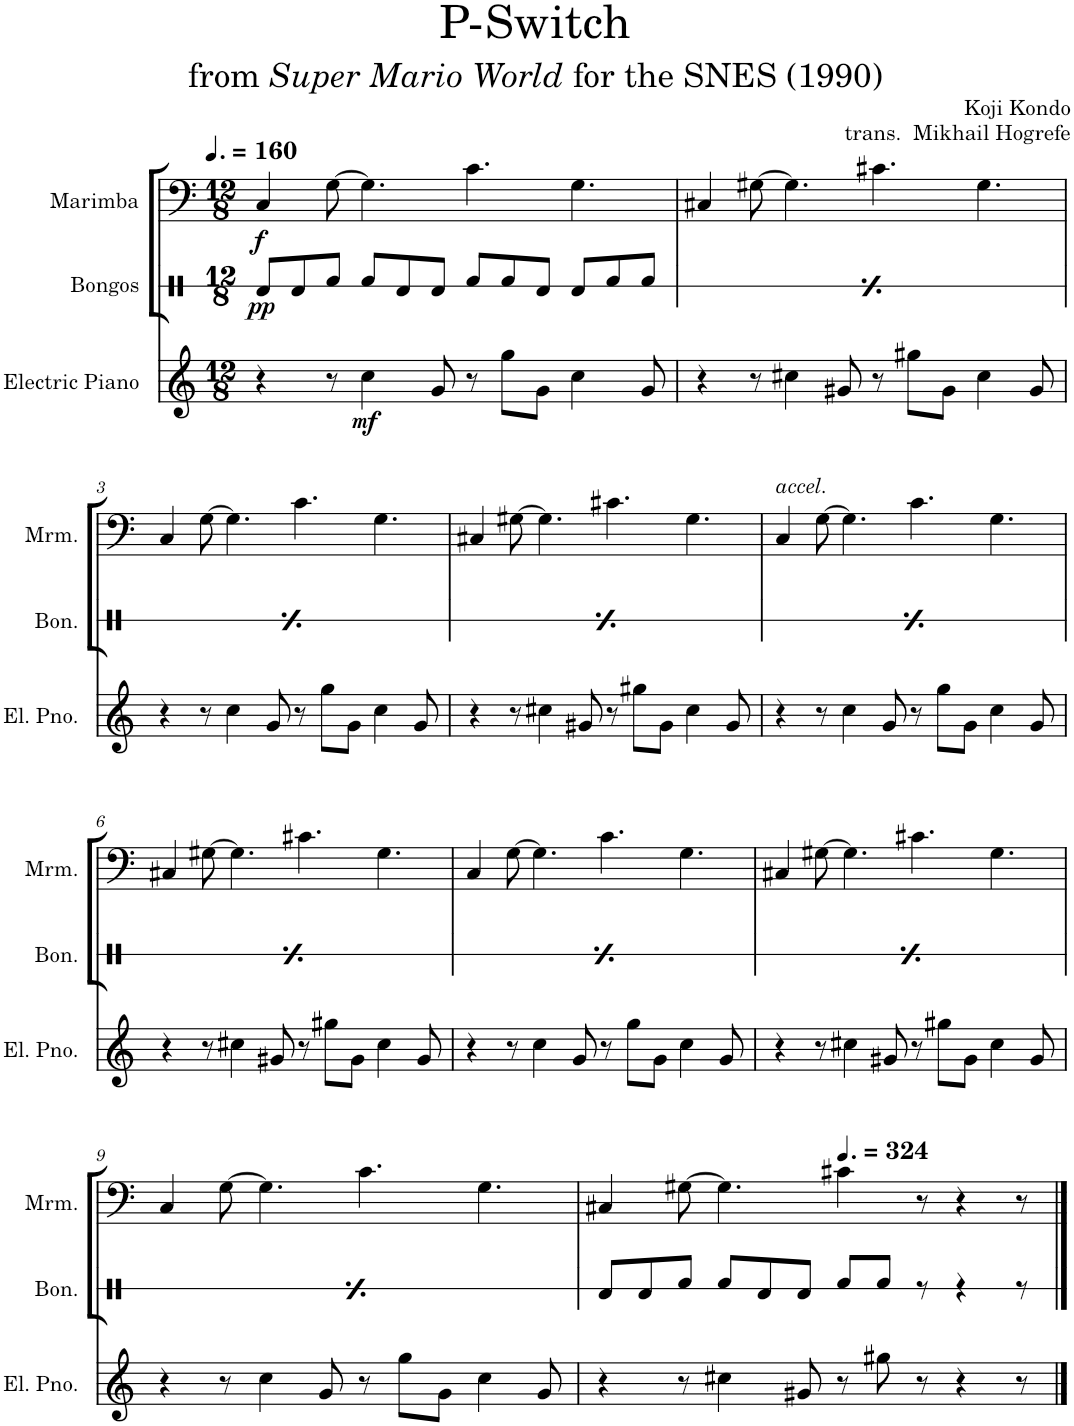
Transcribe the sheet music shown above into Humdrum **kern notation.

**kern	**dynam	**kern	**dynam	**kern	**dynam
*part3	*part3	*part2	*part2	*part1	*part1
*staff3	*staff3	*staff2	*staff2	*staff1	*staff1
*I"Electric Piano	*	*I"Bongos	*	*I"Marimba	*
*I'El. Pno.	*	*I'Bon.	*	*I'Mrm.	*
*	*	*stria1	*	*	*
*clefG2	*	*clefX	*	*clefF4	*
*k[]	*	*k[]	*	*k[]	*
*M12/8	*	*M12/8	*	*M12/8	*
*MM240	*	*MM240	*	*MM240	*
=1	=1	=1	=1	=1	=1
!	!	!	!LO:DY:b	!	!LO:DY:b
4r	.	8Rd/L	pp	4C/	f
.	.	8Rd/	.	.	.
8r	.	8Rf/J	.	[8G\	.
!	!LO:DY:b	!	!	!	!
4cc\	mf	8Rf/L	.	4.G\]	.
.	.	8Rd/	.	.	.
8g/	.	8Rd/J	.	.	.
8r	.	8Rf/L	.	4.c\	.
8gg\L	.	8Rf/	.	.	.
8g\J	.	8Rd/J	.	.	.
4cc\	.	8Rd/L	.	4.G\	.
.	.	8Rf/	.	.	.
8g/	.	8Rf/J	.	.	.
=2	=2	=2	=2	=2	=2
!	!	!	!LO:DY:b	!	!
4r	.	8Rd/L	pp	4C#X/	.
.	.	8Rd/	.	.	.
8r	.	8Rf/J	.	[8G#X\	.
4cc#X\	.	8Rf/L	.	4.G#\]	.
.	.	8Rd/	.	.	.
8g#X/	.	8Rd/J	.	.	.
8r	.	8Rf/L	.	4.c#X\	.
8gg#X\L	.	8Rf/	.	.	.
8g#\J	.	8Rd/J	.	.	.
4cc#\	.	8Rd/L	.	4.G#\	.
.	.	8Rf/	.	.	.
8g#/	.	8Rf/J	.	.	.
!!LO:LB:g=z
=3	=3	=3	=3	=3	=3
!	!	!	!LO:DY:b	!	!
4r	.	8Rd/L	pp	4C/	.
.	.	8Rd/	.	.	.
8r	.	8Rf/J	.	[8G\	.
4cc\	.	8Rf/L	.	4.G\]	.
.	.	8Rd/	.	.	.
8g/	.	8Rd/J	.	.	.
8r	.	8Rf/L	.	4.c\	.
8gg\L	.	8Rf/	.	.	.
8g\J	.	8Rd/J	.	.	.
4cc\	.	8Rd/L	.	4.G\	.
.	.	8Rf/	.	.	.
8g/	.	8Rf/J	.	.	.
=4	=4	=4	=4	=4	=4
!	!	!	!LO:DY:b	!	!
4r	.	8Rd/L	pp	4C#X/	.
.	.	8Rd/	.	.	.
8r	.	8Rf/J	.	[8G#X\	.
4cc#X\	.	8Rf/L	.	4.G#\]	.
.	.	8Rd/	.	.	.
8g#X/	.	8Rd/J	.	.	.
8r	.	8Rf/L	.	4.c#X\	.
8gg#X\L	.	8Rf/	.	.	.
8g#\J	.	8Rd/J	.	.	.
4cc#\	.	8Rd/L	.	4.G#\	.
.	.	8Rf/	.	.	.
8g#/	.	8Rf/J	.	.	.
=5	=5	=5	=5	=5	=5
!	!	!	!	!LO:TX:a:i:t=accel.	!
!	!	!	!LO:DY:b	!	!
4r	.	8Rd/L	pp	4C/	.
.	.	8Rd/	.	.	.
8r	.	8Rf/J	.	[8G\	.
4cc\	.	8Rf/L	.	4.G\]	.
.	.	8Rd/	.	.	.
8g/	.	8Rd/J	.	.	.
8r	.	8Rf/L	.	4.c\	.
8gg\L	.	8Rf/	.	.	.
8g\J	.	8Rd/J	.	.	.
4cc\	.	8Rd/L	.	4.G\	.
.	.	8Rf/	.	.	.
8g/	.	8Rf/J	.	.	.
!!LO:LB:g=z
=6	=6	=6	=6	=6	=6
!	!	!	!LO:DY:b	!	!
4r	.	8Rd/L	pp	4C#X/	.
.	.	8Rd/	.	.	.
8r	.	8Rf/J	.	[8G#X\	.
4cc#X\	.	8Rf/L	.	4.G#\]	.
.	.	8Rd/	.	.	.
8g#X/	.	8Rd/J	.	.	.
8r	.	8Rf/L	.	4.c#X\	.
8gg#X\L	.	8Rf/	.	.	.
8g#\J	.	8Rd/J	.	.	.
4cc#\	.	8Rd/L	.	4.G#\	.
.	.	8Rf/	.	.	.
8g#/	.	8Rf/J	.	.	.
=7	=7	=7	=7	=7	=7
!	!	!	!LO:DY:b	!	!
4r	.	8Rd/L	pp	4C/	.
.	.	8Rd/	.	.	.
8r	.	8Rf/J	.	[8G\	.
4cc\	.	8Rf/L	.	4.G\]	.
.	.	8Rd/	.	.	.
8g/	.	8Rd/J	.	.	.
8r	.	8Rf/L	.	4.c\	.
8gg\L	.	8Rf/	.	.	.
8g\J	.	8Rd/J	.	.	.
4cc\	.	8Rd/L	.	4.G\	.
.	.	8Rf/	.	.	.
8g/	.	8Rf/J	.	.	.
=8	=8	=8	=8	=8	=8
!	!	!	!LO:DY:b	!	!
4r	.	8Rd/L	pp	4C#X/	.
.	.	8Rd/	.	.	.
8r	.	8Rf/J	.	[8G#X\	.
4cc#X\	.	8Rf/L	.	4.G#\]	.
.	.	8Rd/	.	.	.
8g#X/	.	8Rd/J	.	.	.
8r	.	8Rf/L	.	4.c#X\	.
8gg#X\L	.	8Rf/	.	.	.
8g#\J	.	8Rd/J	.	.	.
4cc#\	.	8Rd/L	.	4.G#\	.
.	.	8Rf/	.	.	.
8g#/	.	8Rf/J	.	.	.
!!LO:LB:g=z
=9	=9	=9	=9	=9	=9
!	!	!	!LO:DY:b	!	!
4r	.	8Rd/L	pp	4C/	.
.	.	8Rd/	.	.	.
8r	.	8Rf/J	.	[8G\	.
4cc\	.	8Rf/L	.	4.G\]	.
.	.	8Rd/	.	.	.
8g/	.	8Rd/J	.	.	.
8r	.	8Rf/L	.	4.c\	.
8gg\L	.	8Rf/	.	.	.
8g\J	.	8Rd/J	.	.	.
4cc\	.	8Rd/L	.	4.G\	.
.	.	8Rf/	.	.	.
8g/	.	8Rf/J	.	.	.
=10	=10	=10	=10	=10	=10
4r	.	8Rd/L	.	4C#X/	.
.	.	8Rd/	.	.	.
8r	.	8Rf/J	.	[8G#X\	.
4cc#X\	.	8Rf/L	.	4.G#\]	.
.	.	8Rd/	.	.	.
8g#X/	.	8Rd/J	.	.	.
*	*	*	*	*MM486	*
8r	.	8Rf/L	.	4c#X\	.
8gg#X\	.	8Rf/J	.	.	.
8r	.	8r	.	8r	.
4r	.	4r	.	4r	.
8r	.	8r	.	8r	.
==	==	==	==	==	==
*-	*-	*-	*-	*-	*-
